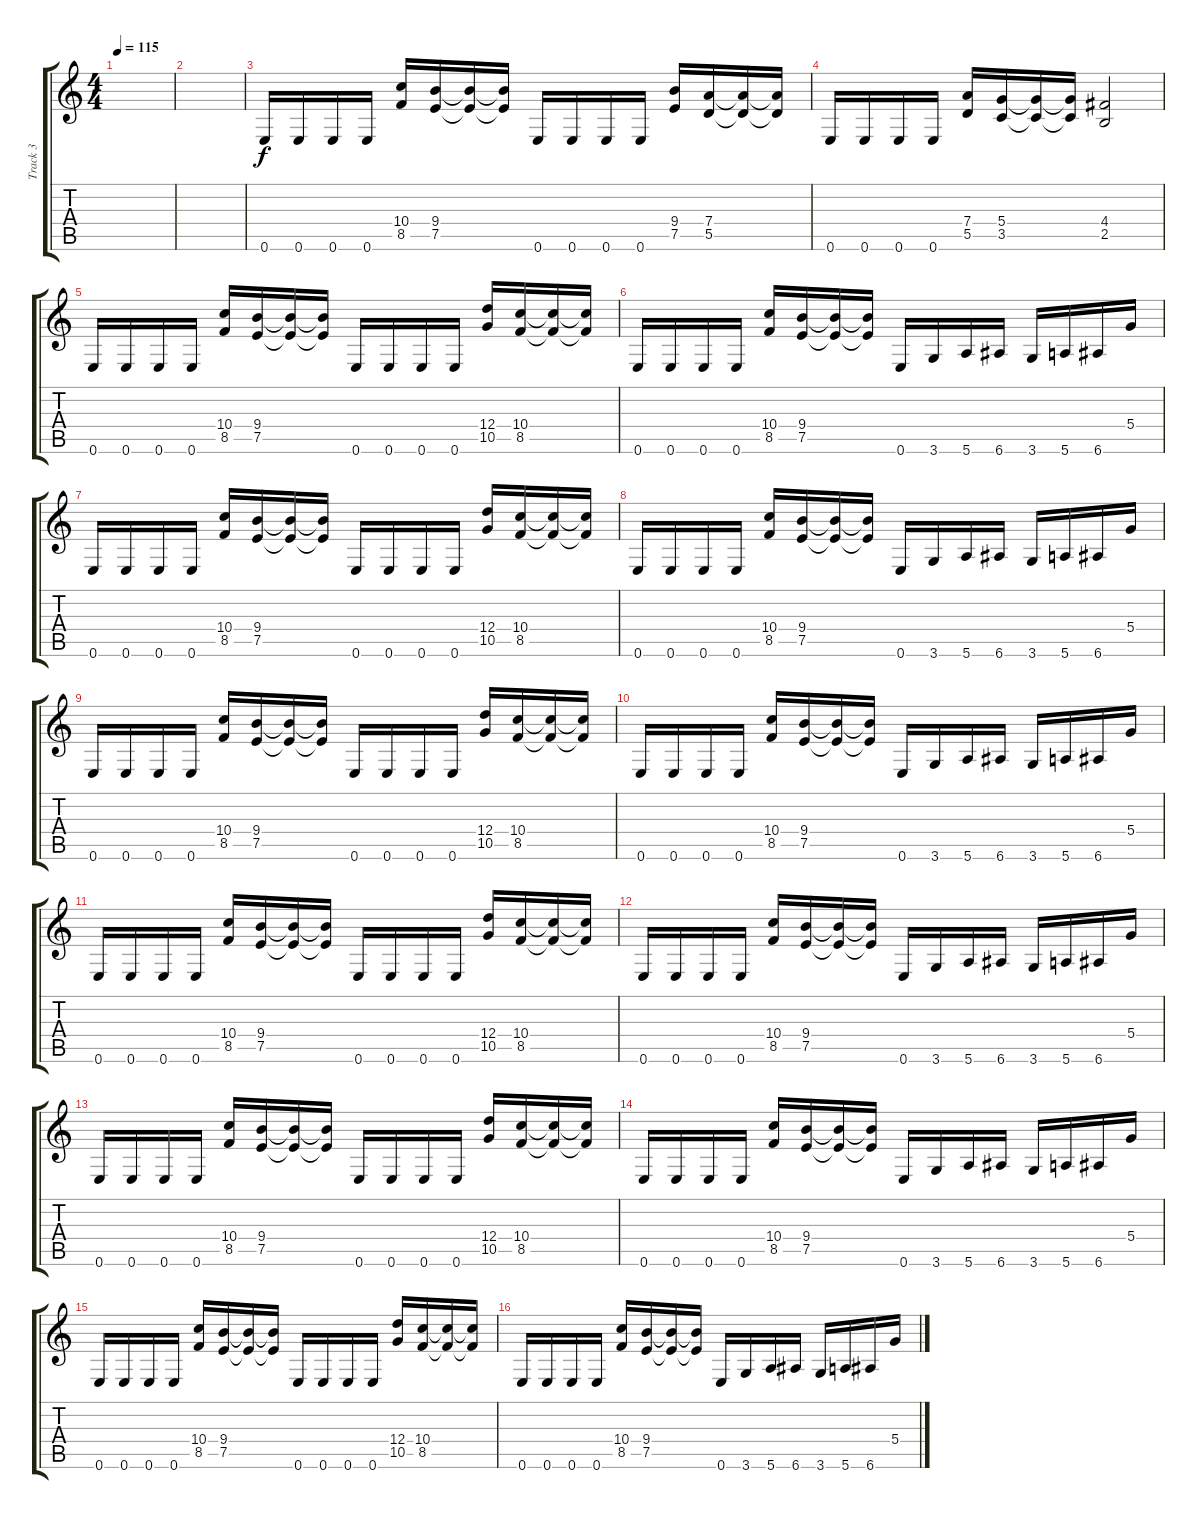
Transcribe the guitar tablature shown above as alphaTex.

\track ("Track 3" "Track 3") {instrument overdrivenguitar}
\staff {score tabs}
\tuning (E4 B3 G3 D3 A2 E2) {hide}
\ts (4 4)
\tempo 115
\clef g2
\ks c
|
|
0.6.16 0.6.16 0.6.16 0.6.16 (10.4 8.5).16 (9.4 7.5).16 (9.4{t} 7.5{t}).16 (9.4{t} 7.5{t}).16 0.6.16 0.6.16 0.6.16 0.6.16 (9.4 7.5).16 (7.4 5.5).16 (7.4{t} 5.5{t}).16 (7.4{t} 5.5{t}).16 |
0.6.16 0.6.16 0.6.16 0.6.16 (7.4 5.5).16 (5.4 3.5).16 (5.4{t} 3.5{t}).16 (5.4{t} 3.5{t}).16 (4.4 2.5).2 |
0.6.16 0.6.16 0.6.16 0.6.16 (10.4 8.5).16 (9.4 7.5).16 (9.4{t} 7.5{t}).16 (9.4{t} 7.5{t}).16 0.6.16 0.6.16 0.6.16 0.6.16 (12.4 10.5).16 (10.4 8.5).16 (10.4{t} 8.5{t}).16 (10.4{t} 8.5{t}).16 |
0.6.16 0.6.16 0.6.16 0.6.16 (10.4 8.5).16 (9.4 7.5).16 (9.4{t} 7.5{t}).16 (9.4{t} 7.5{t}).16 0.6.16 3.6.16 5.6.16 6.6.16 3.6.16 5.6.16 6.6.16 5.4.16 |
0.6.16 0.6.16 0.6.16 0.6.16 (10.4 8.5).16 (9.4 7.5).16 (9.4{t} 7.5{t}).16 (9.4{t} 7.5{t}).16 0.6.16 0.6.16 0.6.16 0.6.16 (12.4 10.5).16 (10.4 8.5).16 (10.4{t} 8.5{t}).16 (10.4{t} 8.5{t}).16 |
0.6.16 0.6.16 0.6.16 0.6.16 (10.4 8.5).16 (9.4 7.5).16 (9.4{t} 7.5{t}).16 (9.4{t} 7.5{t}).16 0.6.16 3.6.16 5.6.16 6.6.16 3.6.16 5.6.16 6.6.16 5.4.16 |
0.6.16 0.6.16 0.6.16 0.6.16 (10.4 8.5).16 (9.4 7.5).16 (9.4{t} 7.5{t}).16 (9.4{t} 7.5{t}).16 0.6.16 0.6.16 0.6.16 0.6.16 (12.4 10.5).16 (10.4 8.5).16 (10.4{t} 8.5{t}).16 (10.4{t} 8.5{t}).16 |
0.6.16 0.6.16 0.6.16 0.6.16 (10.4 8.5).16 (9.4 7.5).16 (9.4{t} 7.5{t}).16 (9.4{t} 7.5{t}).16 0.6.16 3.6.16 5.6.16 6.6.16 3.6.16 5.6.16 6.6.16 5.4.16 |
0.6.16 0.6.16 0.6.16 0.6.16 (10.4 8.5).16 (9.4 7.5).16 (9.4{t} 7.5{t}).16 (9.4{t} 7.5{t}).16 0.6.16 0.6.16 0.6.16 0.6.16 (12.4 10.5).16 (10.4 8.5).16 (10.4{t} 8.5{t}).16 (10.4{t} 8.5{t}).16 |
0.6.16 0.6.16 0.6.16 0.6.16 (10.4 8.5).16 (9.4 7.5).16 (9.4{t} 7.5{t}).16 (9.4{t} 7.5{t}).16 0.6.16 3.6.16 5.6.16 6.6.16 3.6.16 5.6.16 6.6.16 5.4.16 |
0.6.16 0.6.16 0.6.16 0.6.16 (10.4 8.5).16 (9.4 7.5).16 (9.4{t} 7.5{t}).16 (9.4{t} 7.5{t}).16 0.6.16 0.6.16 0.6.16 0.6.16 (12.4 10.5).16 (10.4 8.5).16 (10.4{t} 8.5{t}).16 (10.4{t} 8.5{t}).16 |
0.6.16 0.6.16 0.6.16 0.6.16 (10.4 8.5).16 (9.4 7.5).16 (9.4{t} 7.5{t}).16 (9.4{t} 7.5{t}).16 0.6.16 3.6.16 5.6.16 6.6.16 3.6.16 5.6.16 6.6.16 5.4.16 |
0.6.16 0.6.16 0.6.16 0.6.16 (10.4 8.5).16 (9.4 7.5).16 (9.4{t} 7.5{t}).16 (9.4{t} 7.5{t}).16 0.6.16 0.6.16 0.6.16 0.6.16 (12.4 10.5).16 (10.4 8.5).16 (10.4{t} 8.5{t}).16 (10.4{t} 8.5{t}).16 |
0.6.16 0.6.16 0.6.16 0.6.16 (10.4 8.5).16 (9.4 7.5).16 (9.4{t} 7.5{t}).16 (9.4{t} 7.5{t}).16 0.6.16 3.6.16 5.6.16 6.6.16 3.6.16 5.6.16 6.6.16 5.4.16
